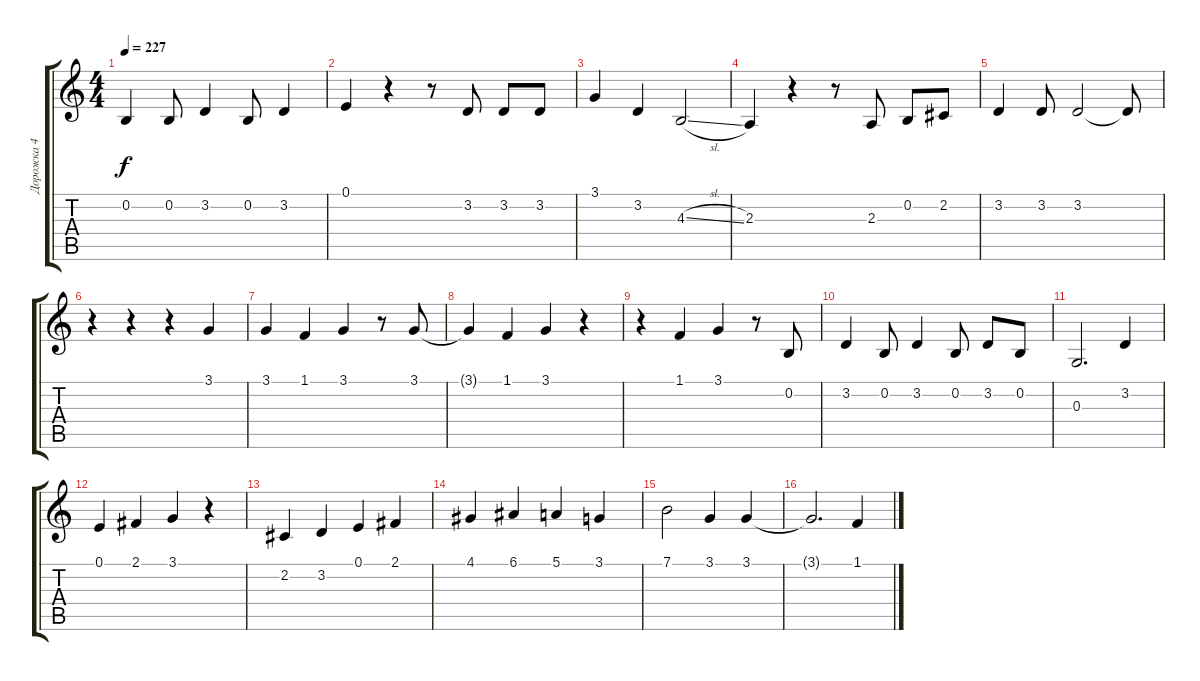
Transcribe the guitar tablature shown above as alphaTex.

\track ("Дорожка 4" "Дорожка 4") {instrument lead6voice}
\staff {score tabs}
\tuning (E4 B3 G3 D3 A2 E2) {hide}
\ts (4 4)
\tempo 227
\clef g2
\ks c
0.2.4{dy f} 0.2.8 3.2.4 0.2.8 3.2.4 |
0.1.4 r.4 r.8 3.2.8 3.2.8 3.2.8 |
3.1.4 3.2.4 4.3{sl}.2 |
2.3.4 r.4 r.8 2.3.8 0.2.8 2.2.8 |
3.2.4 3.2.8 3.2.2 3.2{t}.8 |
r.4 r.4 r.4 3.1.4 |
3.1.4 1.1.4 3.1.4 r.8 3.1.8 |
3.1{t}.4 1.1.4 3.1.4 r.4 |
r.4 1.1.4 3.1.4 r.8 0.2.8 |
3.2.4 0.2.8 3.2.4 0.2.8 3.2.8 0.2.8 |
0.3.2{d} 3.2.4 |
0.1.4 2.1.4 3.1.4 r.4 |
2.2.4 3.2.4 0.1.4 2.1.4 |
4.1.4 6.1.4 5.1.4 3.1.4 |
7.1.2 3.1.4 3.1.4 |
3.1{t}.2{d} 1.1.4
